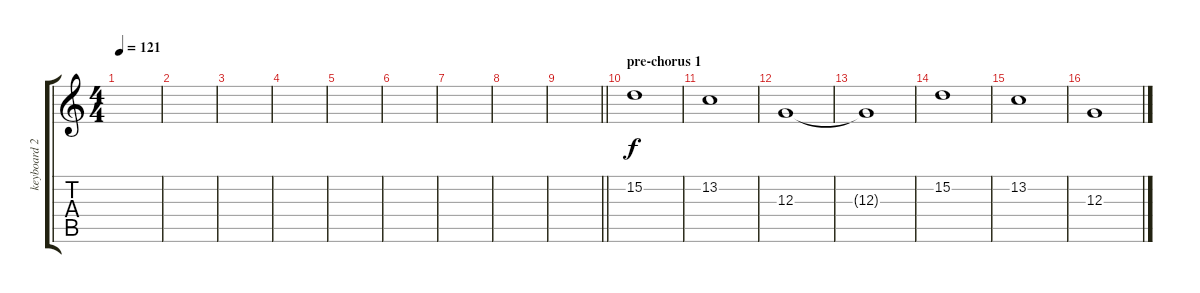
\track ("keyboard 2" "keyboard 2") {instrument drawbarorgan}
\staff {score tabs}
\tuning (E4 B3 G3 D3 A2 E2) {hide}
\ts (4 4)
\tempo 121
\clef g2
\ks c
|
|
|
|
|
|
|
|
\barLineRight lightlight
|
\section ("" "pre-chorus 1")
15.2.1 |
13.2.1 |
12.3.1 |
12.3{t}.1 |
15.2.1 |
13.2.1 |
12.3.1
